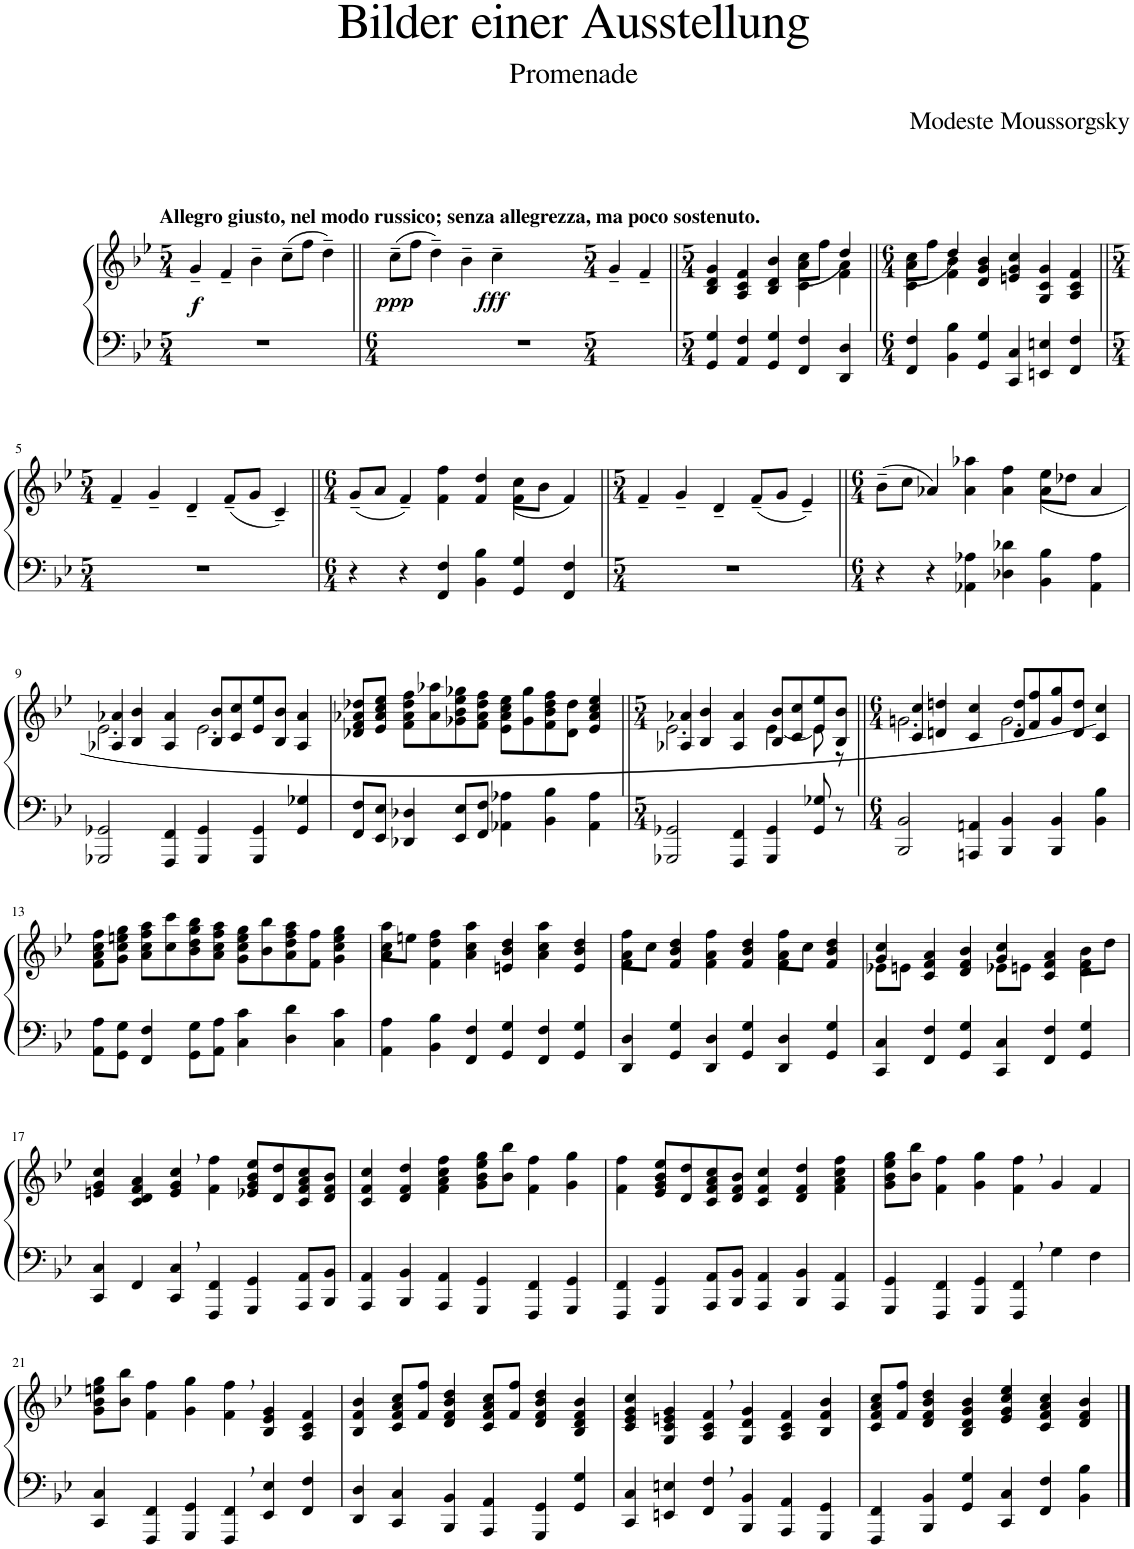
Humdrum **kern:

**kern	**kern	**dynam
*part1	*part1	*part1
*staff2	*staff1	*staff1/2
*I"Piano	*	*
*I'Pno	*	*
*clefF4	*clefG2	*
*k[b-e-]	*k[b-e-]	*
*M5/4	*M5/4	*
=1	=1	=1
!	!LO:TX:a:B:t=Allegro giusto, nel modo russico; senza allegrezza, ma poco sostenuto.	!
!	!	!LO:DY:b
4%5r	4g~/	f
.	4f~/	.
.	4b-~\	.
.	(8cc~\L	.
.	8ff\J	.
.	4dd~\)	.
=2||	=2||	=2||
*M6/4	*	*
!	!	!LO:DY:b
1.r	(8cc~\L	ppp
.	8ff\J	.
.	4dd~\)	.
.	4b-~\	.
!	!	!LO:DY:b
.	4cc~\	fff
.	4g~/	.
.	4f~/	.
=3||	=3||	=3||
*M5/4	*M5/4	*
*	*^	*
4GG/ 4G/	4B-/ 4d/ 4g/	2.ryy	.
4AA/ 4F/	4A/ 4c/ 4f/	.	.
4GG/ 4G/	4B-/ 4d/ 4b-/	.	.
4FF/ 4F/	4c\ 4a\	(8cc\L	.
.	.	8ff\J	.
4DD/ 4D/	4f\ 4a\	4dd/)	.
=4||	=4||	=4||	=4||
*M6/4	*M6/4	*	*
4FF/ 4F/	4c\ 4a\	(8cc\L	.
.	.	8ff\J	.
4BB-\ 4B-\	4f\ 4b-\	4dd/)	.
4GG/ 4G/	4d/ 4g/ 4b-/	1ryy	.
4CC/ 4C/	4en/ 4g/ 4cc/	.	.
4EEn/ 4En/	4G/ 4c/ 4g/	.	.
4FF/ 4F/	4A/ 4c/ 4f/	.	.
*	*v	*v	*
!!LO:LB:g=z
=5||	=5||	=5||
*M5/4	*M5/4	*
4%5r	4f~/	.
.	4g~/	.
.	4d~/	.
.	(8f~/L	.
.	8g/J	.
.	4c~/)	.
=6||	=6||	=6||
*M6/4	*M6/4	*
*	*^	*
4r	(8g~/L	1ryy	.
.	8a/J	.	.
4r	4f~/)	.	.
4FF/ 4F/	4f\ 4ff\	.	.
4BB-\ 4B-\	4f/ 4dd/	.	.
4GG/ 4G/	4f\	(8cc\L	.
.	.	8b-\J	.
4FF/ 4F/	(4f/	4ryy	.
*	*v	*v	*
=7||	=7||	=7||
*M5/4	*M5/4	*
4%5r	4f~/	.
.	4g~/	.
.	4d~/	.
.	8f~/L	.
.	8g/J	.
.	4e-~/)	.
=8||	=8||	=8||
*M6/4	*M6/4	*
*	*^	*
4r	(8b-~\L	1ryy	.
.	8cc\J	.	.
4r	4a-X/)	.	.
4AA-X\ 4A-X\	4a-\ 4aa-X\	.	.
4D-X\ 4d-X\	4a-\ 4ff\	.	.
4BB-\ 4B-\	4a-\	8ee-\L	.
.	.	8dd-X\J	.
4AA-\ 4A-\	(4a-/	4ryy	.
!!LO:LB:g=z	!!
=9	=9	=9	=9
2GGG-X/ 2GG-X/	4A-X/ 4a-X/	2.e-\	.
.	4B-/ 4b-/	.	.
4FFF/ 4FF/	4A-/ 4a-/	.	.
4GGG-/ 4GG-/	8B-/ 8b-/L	2.e-\	.
.	8c/ 8cc/	.	.
4GGG-/ 4GG-/	8e-/ 8ee-/	.	.
.	8B-/ 8b-/J	.	.
4GG-/ 4G-X/	4A-/ 4a-/	.	.
*	*v	*v	*
=10	=10	=10
8FF/ 8F/L	8d-X/ 8f/ 8a-X/ 8dd-X/L	.
8EE-/ 8E-/J	8e-/ 8a-/ 8cc/ 8ee-/J	.
4DD-X/ 4D-X/	8f\ 8a-\ 8dd-\ 8ff\L	.
.	8a-\ 8aa-X\	.
8EE-/ 8E-/L	8g-X\ 8b-\ 8ee-\ 8gg-X\	.
8FF/ 8F/J	8f\ 8a-\ 8dd-\ 8ff\J	.
4AA-X\ 4A-X\	8e-\ 8a-\ 8cc\ 8ee-\L	.
.	8g-\ 8gg-\	.
4BB-\ 4B-\	8f\ 8b-\ 8dd-\ 8ff\	.
.	8d-\ 8dd-\J	.
4AA-\ 4A-\	4e-/ 4a-/ 4cc/ 4ee-/	.
=11||	=11||	=11||
*M5/4	*M5/4	*
*	*^	*
2GGG-X/ 2GG-X/	4A-X/ 4a-X/	2.e-\	.
.	4B-/ 4b-/	.	.
4FFF/ 4FF/	4A-/ 4a-/	.	.
4GGG-/ 4GG-/	8B-/ 8b-/L	[4e-\	.
.	8c/ 8cc/	.	.
8GG-/ 8G-X/	8e-/ 8ee-/	8e-\]	.
8r	8B-/ 8b-/J	8r	.
=12||	=12||	=12||	=12||
*M6/4	*M6/4	*	*
2BBB-/ 2BB-/	4c/ 4cc/	2.gn\	.
.	4dn/ 4ddn/	.	.
4AAAn/ 4AAn/	4c/ 4cc/	.	.
4BBB-/ 4BB-/	8d/ 8dd/L	2.g\	.
.	8f/ 8ff/	.	.
4BBB-/ 4BB-/	8g/ 8gg/	.	.
.	8d/ 8dd/J	.	.
4BB-\ 4B-\	4c/ 4cc/	.	.
*	*v	*v	*
!!LO:LB:g=z
=13	=13	=13
8AA\ 8A\L	8f\ 8a\ 8cc\ 8ff\L	.
8GG\ 8G\J	8g\ 8cc\ 8een\ 8gg\J	.
4FF/ 4F/	8a\ 8cc\ 8ff\ 8aa\L	.
.	8cc\ 8ccc\	.
8GG\ 8G\L	8b-\ 8dd\ 8gg\ 8bb-\	.
8AA\ 8A\J	8a\ 8cc\ 8ff\ 8aa\J	.
4C\ 4c\	8g\ 8cc\ 8ee\ 8gg\L	.
.	8b-\ 8bb-\	.
4D\ 4d\	8a\ 8dd\ 8ff\ 8aa\	.
.	8f\ 8ff\J	.
4C\ 4c\	4g\ 4cc\ 4ee\ 4gg\	.
=14	=14	=14
*	*^	*
4AA\ 4A\	4a\ 4cc\	8aa\L	.
.	.	8een\J	.
4BB-\ 4B-\	4f\ 4dd\ 4ff\	1ryy	.
4FF/ 4F/	4a\ 4cc\ 4aa\	.	.
4GG/ 4G/	4en/ 4b-/ 4dd/	.	.
4FF/ 4F/	4a\ 4cc\ 4aa\	.	.
4GG/ 4G/	4e/ 4b-/ 4dd/	4ryy	.
=15	=15	=15	=15
4DD/ 4D/	4f\ 4a\	8ff\L	.
.	.	8cc\J	.
4GG/ 4G/	4f/ 4b-/ 4dd/	2.ryy	.
4DD/ 4D/	4f\ 4a\ 4ff\	.	.
4GG/ 4G/	4f/ 4b-/ 4dd/	.	.
4DD/ 4D/	4f\ 4a\	8ff\L	.
.	.	8cc\J	.
4GG/ 4G/	4f/ 4b-/ 4dd/	4ryy	.
=16	=16	=16	=16
4CC/ 4C/	4g/ 4cc/	8e-X\L	.
.	.	8en\J	.
4FF/ 4F/	4c/ 4f/ 4a/	2ryy	.
4GG/ 4G/	4d/ 4f/ 4b-/	.	.
4CC/ 4C/	4g/ 4cc/	8e-X\L	.
.	.	8en\J	.
4FF/ 4F/	4c/ 4f/ 4a/	4ryy	.
4GG/ 4G/	4d\ 4f\	8b-\L	.
.	.	8dd\J	.
*	*v	*v	*
!!LO:LB:g=z
=17	=17	=17
4CC/ 4C/	4en/ 4g/ 4cc/	.
4FF/	4c/ 4d/ 4f/ 4a/	.
4CC/, 4C/,	4e/, 4g/, 4cc/,	.
4FFF/ 4FF/	4f\ 4ff\	.
4GGG/ 4GG/	8e-X/ 8g/ 8b-/ 8ee-/L	.
.	8d/ 8dd/	.
8AAA/ 8AA/L	8c/ 8f/ 8a/ 8cc/	.
8BBB-/ 8BB-/J	8d/ 8f/ 8b-/J	.
=18	=18	=18
4AAA/ 4AA/	4c/ 4f/ 4cc/	.
4BBB-/ 4BB-/	4d/ 4f/ 4dd/	.
4AAA/ 4AA/	4f\ 4a\ 4cc\ 4ff\	.
4GGG/ 4GG/	8g\ 8b-\ 8ee-\ 8gg\L	.
.	8b-\ 8bb-\J	.
4FFF/ 4FF/	4f\ 4ff\	.
4GGG/ 4GG/	4g\ 4gg\	.
=19	=19	=19
4FFF/ 4FF/	4f\ 4ff\	.
4GGG/ 4GG/	8e-/ 8g/ 8b-/ 8ee-/L	.
.	8d/ 8dd/	.
8AAA/ 8AA/L	8c/ 8f/ 8a/ 8cc/	.
8BBB-/ 8BB-/J	8d/ 8f/ 8b-/J	.
4AAA/ 4AA/	4c/ 4f/ 4cc/	.
4BBB-/ 4BB-/	4d/ 4f/ 4dd/	.
4AAA/ 4AA/	4f\ 4a\ 4cc\ 4ff\	.
=20	=20	=20
4GGG/ 4GG/	8g\ 8b-\ 8ee-\ 8gg\L	.
.	8b-\ 8bb-\J	.
4FFF/ 4FF/	4f\ 4ff\	.
4GGG/ 4GG/	4g\ 4gg\	.
4FFF/, 4FF/,	4f\, 4ff\,	.
4G\	4g/	.
4F\	4f/	.
!!LO:LB:g=z
=21	=21	=21
4CC/ 4C/	8g\ 8b-\ 8een\ 8gg\L	.
.	8b-\ 8bb-\J	.
4FFF/ 4FF/	4f\ 4ff\	.
4GGG/ 4GG/	4g\ 4gg\	.
4FFF/, 4FF/,	4f\, 4ff\,	.
4EE-/ 4E-/	4B-/ 4e-/ 4g/	.
4FF/ 4F/	4A/ 4c/ 4f/	.
=22	=22	=22
4DD/ 4D/	4B-/ 4f/ 4b-/	.
4CC/ 4C/	8c/ 8f/ 8a/ 8cc/L	.
.	8f/ 8ff/J	.
4BBB-/ 4BB-/	4d/ 4f/ 4b-/ 4dd/	.
4AAA/ 4AA/	8c/ 8f/ 8a/ 8cc/L	.
.	8f/ 8ff/J	.
4GGG/ 4GG/	4d/ 4f/ 4b-/ 4dd/	.
4GG/ 4G/	4B-/ 4d/ 4f/ 4b-/	.
=23	=23	=23
4CC/ 4C/	4c/ 4e-/ 4g/ 4cc/	.
4EEn/ 4En/	4G/ 4c/ 4en/ 4g/	.
4FF/, 4F/,	4A/, 4c/, 4f/,	.
4BBB-/ 4BB-/	4G/ 4d/ 4g/	.
4AAA/ 4AA/	4A/ 4c/ 4f/	.
4GGG/ 4GG/	4B-/ 4f/ 4b-/	.
=24	=24	=24
4FFF/ 4FF/	8c/ 8f/ 8a/ 8cc/L	.
.	8f/ 8ff/J	.
4BBB-/ 4BB-/	4d/ 4f/ 4b-/ 4dd/	.
4GG/ 4G/	4B-/ 4d/ 4g/ 4b-/	.
4CC/ 4C/	4e-/ 4g/ 4cc/ 4ee-/	.
4FF/ 4F/	4c/ 4f/ 4a/ 4cc/	.
4BB-\ 4B-\	4d/ 4f/ 4b-/	.
==	==	==
*-	*-	*-
